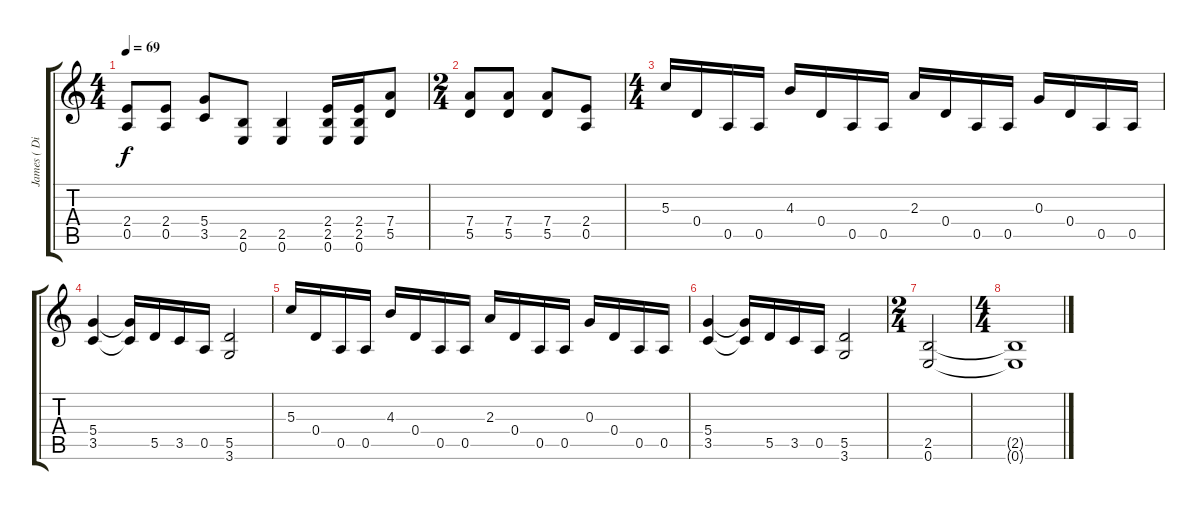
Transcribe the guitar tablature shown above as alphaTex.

\track ("James ( Distortion )" "James ( Di") {instrument distortionguitar}
\staff {score tabs}
\tuning (E4 B3 G3 D3 A2 E2) {hide}
\ts (4 4)
\tempo 69
\clef g2
\ks c
(2.4 0.5).8{dy f} (2.4 0.5).8 (5.4 3.5).8 (2.5 0.6).8 (2.5 0.6).4 (2.4 2.5 0.6).16 (2.4 2.5 0.6).16 (7.4 5.5).8 |
\ts (2 4)
(7.4 5.5).8 (7.4 5.5).8 (7.4 5.5).8 (2.4 0.5).8 |
\ts (4 4)
5.3.16 0.4.16 0.5.16 0.5.16 4.3.16 0.4.16 0.5.16 0.5.16 2.3.16 0.4.16 0.5.16 0.5.16 0.3.16 0.4.16 0.5.16 0.5.16 |
(5.4 3.5).4 (5.4{t} 3.5{t}).16 5.5.16 3.5.16 0.5.16 (5.5 3.6).2 |
5.3.16 0.4.16 0.5.16 0.5.16 4.3.16 0.4.16 0.5.16 0.5.16 2.3.16 0.4.16 0.5.16 0.5.16 0.3.16 0.4.16 0.5.16 0.5.16 |
(5.4 3.5).4 (5.4{t} 3.5{t}).16 5.5.16 3.5.16 0.5.16 (5.5 3.6).2 |
\ts (2 4)
(2.5 0.6).2 |
\ts (4 4)
(2.5{t} 0.6{t}).1
